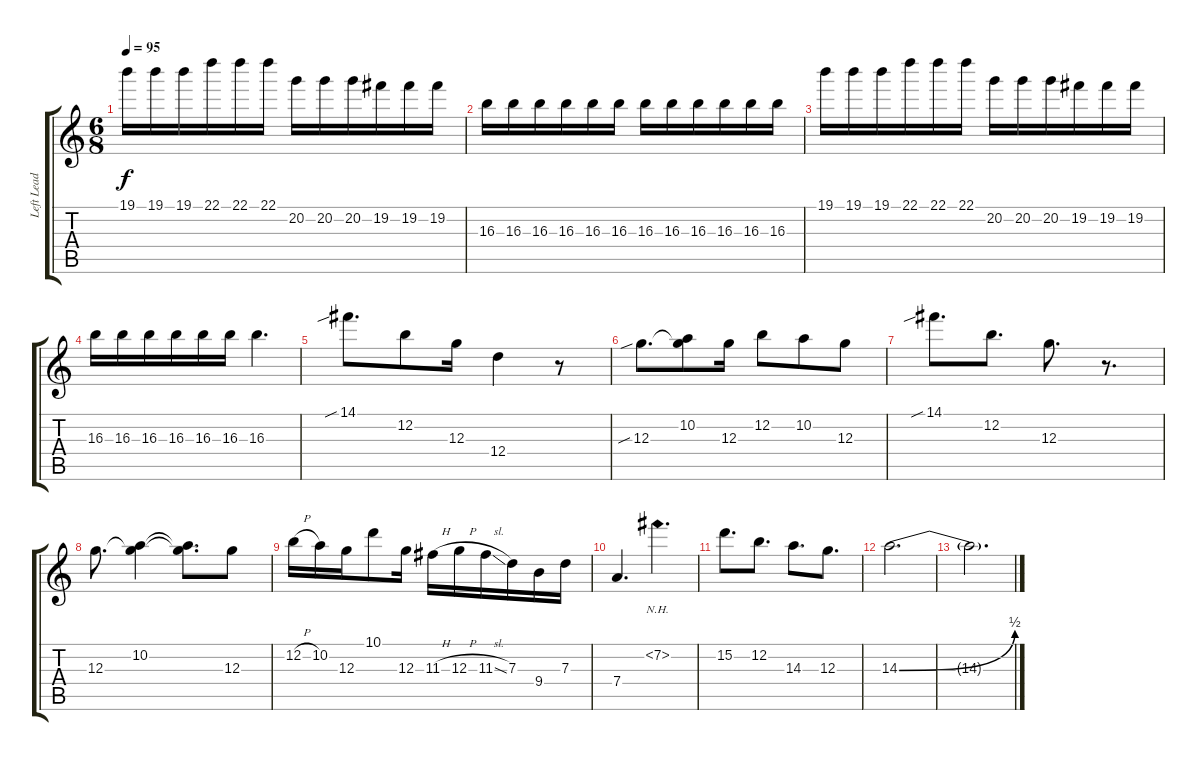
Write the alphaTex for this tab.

\track ("Left Lead Guitar (by remy2828)" "Left Lead ") {instrument distortionguitar}
\staff {score tabs}
\tuning (E4 B3 G3 D3 A2 D2) {hide}
\ts (6 8)
\tempo 95
\clef g2
\ks c
19.1.16{dy f} 19.1.16 19.1.16 22.1.16 22.1.16 22.1.16 20.2.16 20.2.16 20.2.16 19.2.16 19.2.16 19.2.16 |
16.3.16 16.3.16 16.3.16 16.3.16 16.3.16 16.3.16 16.3.16 16.3.16 16.3.16 16.3.16 16.3.16 16.3.16 |
19.1.16 19.1.16 19.1.16 22.1.16 22.1.16 22.1.16 20.2.16 20.2.16 20.2.16 19.2.16 19.2.16 19.2.16 |
16.3.16 16.3.16 16.3.16 16.3.16 16.3.16 16.3.16 16.3.4{d} |
14.1{sib}.8{d} 12.2.8 12.3.16 12.4.4 r.8 |
12.3{sib}.8{d} (10.2 12.3{t}).8 12.3.16 12.2.8 10.2.8 12.3.8 |
14.1{sib}.8{d} 12.2.8{d} 12.3.8{d} r.8{d} |
12.3.8{d} (10.2 12.3{t}).4 (10.2{t} 12.3{t}).8{d} 12.3.8 |
12.2{h}.16 10.2.16 12.3.16 10.1.8 12.3.16 11.3{h}.16 12.3{h}.16 11.3{sl}.16 7.3.16 9.4.16 7.3.16 |
7.4.4{d} 7.2{nh}.4{d} |
15.2.8{d} 12.2.8{d} 14.3.8{d} 12.3.8{d} |
14.3{be (bend 0 0 60 2)}.2{d} |
14.3{t}.2{d}
